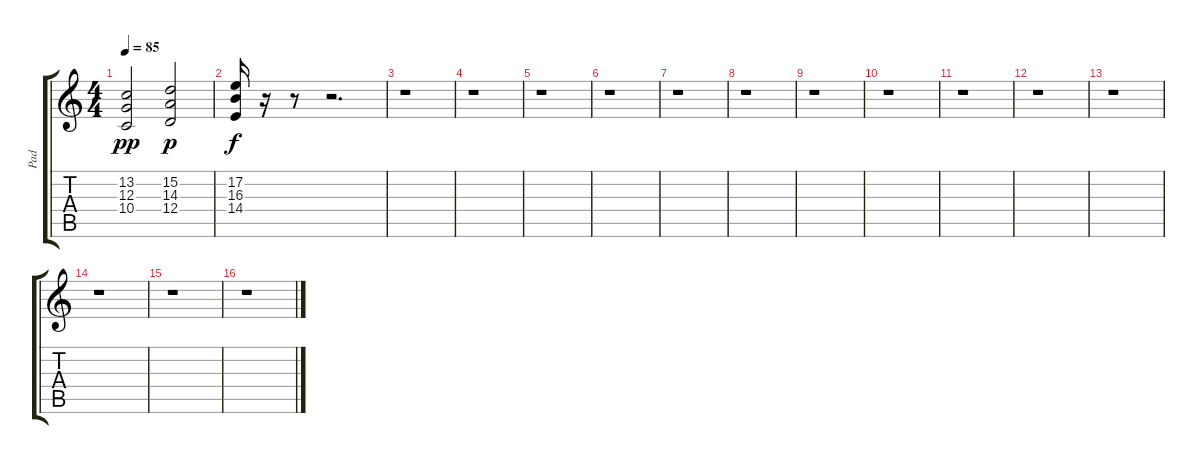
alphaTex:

\track ("Pad" "Pad") {instrument pad2warm}
\staff {score tabs}
\tuning (E4 B3 G3 D3 A2 E2) {hide}
\ts (4 4)
\tempo 85
\clef g2
\ks c
(13.2 12.3 10.4).2{dy pp} (15.2 14.3 12.4).2{dy p} |
(17.2 16.3 14.4).16{dy f} r.16 r.8 r.2{d} |
r.1 |
r.1 |
r.1 |
r.1 |
r.1 |
r.1 |
r.1 |
r.1 |
r.1 |
r.1 |
r.1 |
r.1 |
r.1 |
r.1
